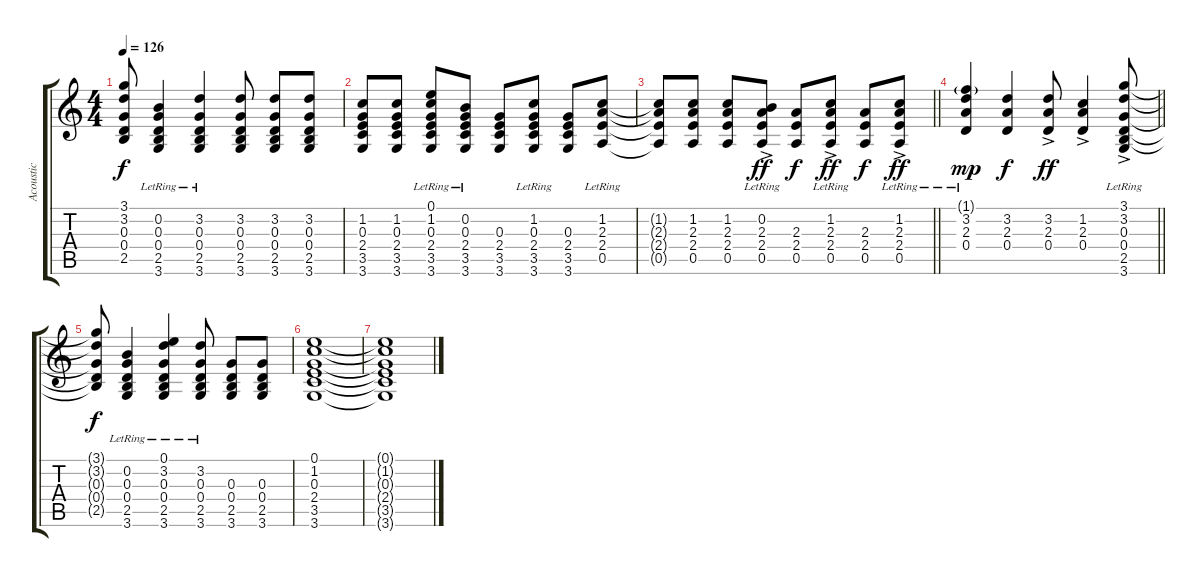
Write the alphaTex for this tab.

\track ("Acoustic" "Acoustic") {instrument acousticguitarsteel}
\staff {score tabs}
\tuning (E4 B3 G3 D3 A2 E2) {hide}
\ts (4 4)
\tempo 126
\clef g2
\ks c
(3.1{t} 3.2{t} 0.3{t} 0.4{t} 2.5{t}).8{dy f} (0.2{lr} 0.3{lr} 0.4{lr} 2.5{lr} 3.6).4{volume 9} (3.2 0.3{lr} 0.4{lr} 2.5{lr} 3.6).4 (3.2 0.3 0.4 2.5 3.6).8 (3.2 0.3 0.4 2.5 3.6).8 (3.2 0.3 0.4 2.5 3.6).8 |
(1.2 0.3 2.4 3.5 3.6).8{volume 8 instrument acousticguitarsteel} (1.2 0.3 2.4 3.5 3.6).8 (0.1{lr} 1.2 0.3 2.4 3.5 3.6).8 (0.2{lr} 0.3 2.4 3.5 3.6).8 (0.3 2.4 3.5 3.6).8 (1.2{lr} 0.3 2.4 3.5 3.6).8 (0.3 2.4 3.5 3.6).8 (1.2{lr} 2.3{lr} 2.4{lr} 0.5{lr}).8 |
\barLineRight lightlight
(1.2{t} 2.3{t} 2.4{t} 0.5{t}).8 (1.2 2.3 2.4 0.5).8 (1.2 2.3 2.4 0.5).8 (0.2{ac lr} 2.3 2.4 0.5).8{dy ff} (2.3 2.4 0.5).8{dy f} (1.2{ac lr} 2.3 2.4 0.5).8{dy ff} (2.3 2.4 0.5).8{dy f} (1.2{ac lr} 2.3 2.4 0.5).8{dy ff volume 3 instrument acousticguitarsteel} |
\barLineRight lightlight
(1.1{g lr} 3.2{lr} 2.3{lr} 0.4{lr}).4{dy mp volume 8} (3.2 2.3 0.4).4{dy f} (3.2{ac} 2.3 0.4).8{dy ff volume 7} (1.2{ac} 2.3 0.4).4{volume 7} (3.1 3.2{ac lr} 0.3{lr} 0.4{lr} 2.5{lr} 3.6{lr}).8 |
(3.1{t} 3.2{t} 0.3{t} 0.4{t} 2.5{t}).8{dy f} (0.2{lr} 0.3{lr} 0.4{lr} 2.5{lr} 3.6).4{volume 9} (0.1{lr} 3.2{lr} 0.3{lr} 0.4{lr} 2.5{lr} 3.6{lr}).4 (3.2{lr} 0.3 0.4 2.5 3.6).8 (0.3 0.4 2.5 3.6).8 (0.3 0.4 2.5 3.6).8 |
(0.1 1.2 0.3 2.4 3.5 3.6).1{volume 9} |
(0.1{t} 1.2{t} 0.3{t} 2.4{t} 3.5{t} 3.6{t}).1
